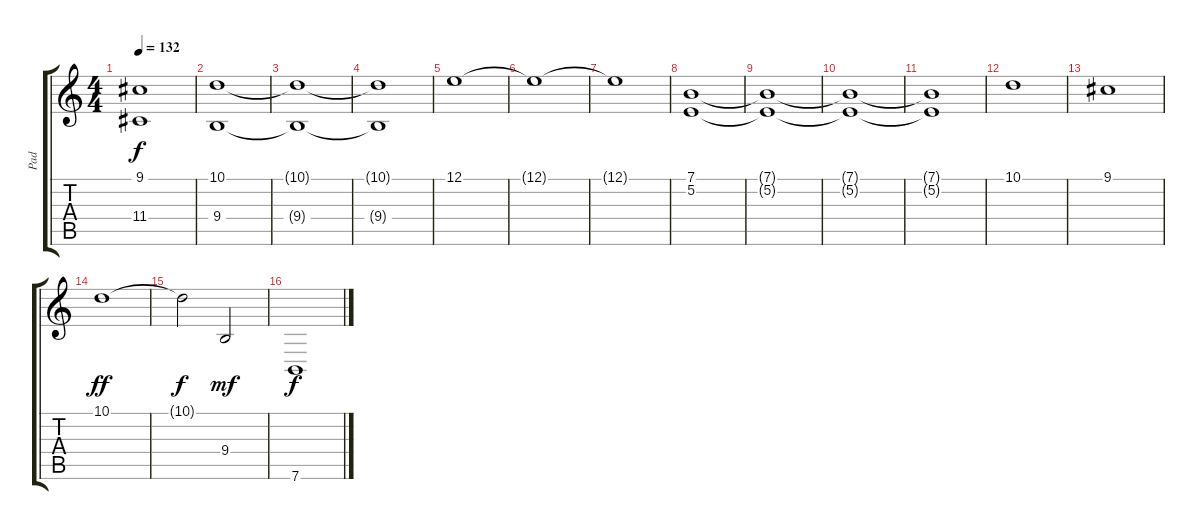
\track ("Pad" "Pad") {instrument fx6goblins}
\staff {score tabs}
\tuning (E4 B3 G3 D3 A2 E2) {hide}
\ts (4 4)
\tempo 132
\clef g2
\ks c
(9.1 11.4).1{dy f} |
(10.1 9.4).1 |
(10.1{t} 9.4{t}).1 |
(10.1{t} 9.4{t}).1 |
12.1.1 |
12.1{t}.1 |
12.1{t}.1 |
(7.1 5.2).1 |
(7.1{t} 5.2{t}).1 |
(7.1{t} 5.2{t}).1 |
(7.1{t} 5.2{t}).1 |
10.1.1 |
9.1.1 |
10.1.1{dy ff} |
10.1{t}.2{dy f} 9.4.2{dy mf} |
7.6.1{dy f}
